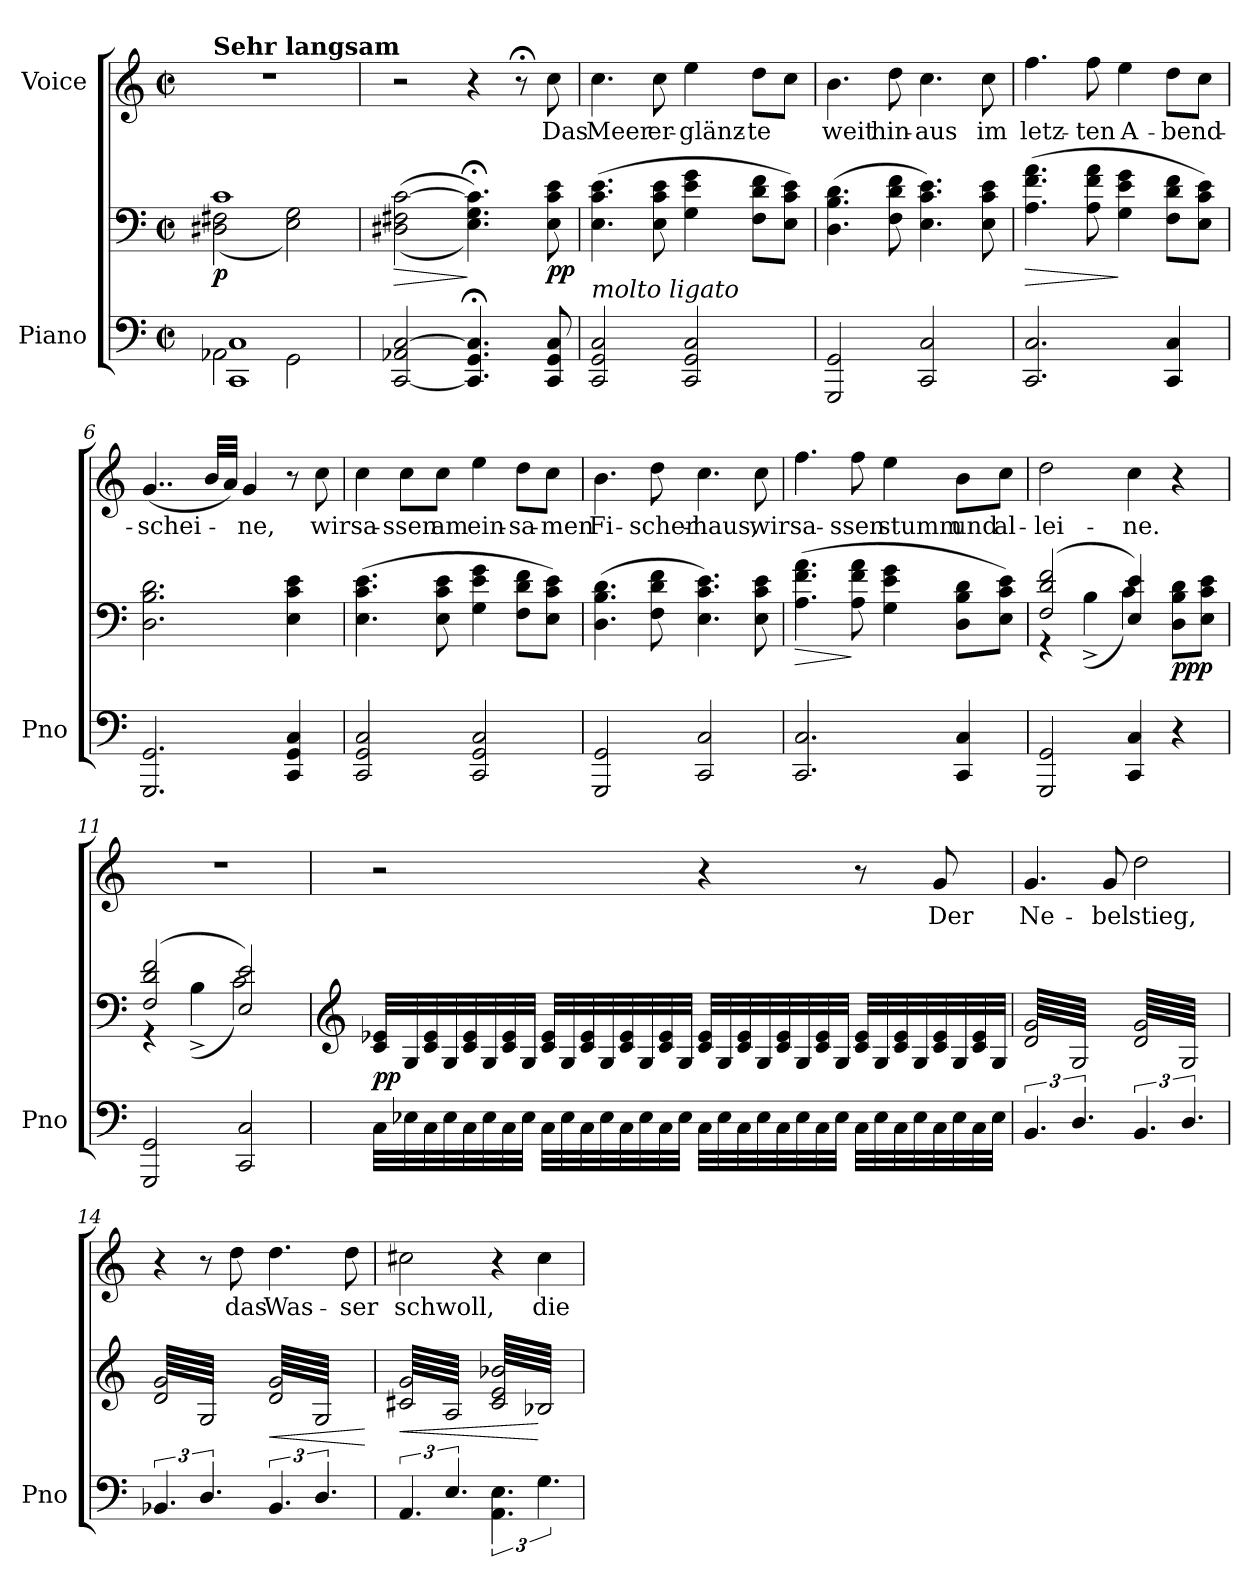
**kern	**kern	**dynam	**kern	**text
*part2	*part2	*part2	*part1	*part1
*staff3	*staff2	*staff2/3	*staff1	*staff1
*I"Piano	*	*	*I"Voice	*
*I'Pno	*	*	*	*
*clefF4	*clefF4	*	*clefG2	*
*k[]	*k[]	*	*k[]	*
*M2/2	*M2/2	*	*M2/2	*
*met(c|)	*met(c|)	*	*met(c|)	*
=1	=1	=1	=1	=1
*^	*^	*	*	*
!	!	!	!	!	!LO:TX:a:B:t=Sehr langsam	!
!	!	!	!	!LO:DY:b	!	!
2AA-X\	1CC 1C	1c	(<2D#X\ 2F#X\	p	1r	.
2GG\	.	.	2E\ 2G\)	.	.	.
*v	*v	*	*	*	*	*
=2	=2	=2	=2	=2	=2
!	!	!	!LO:HP:b	!	!
*	*v	*v	*	*	*
[2CC/ 2AA-X/ [2C/	(<(>2D#X\ 2F#X\ [2c\	>	2r	.
4.CC/]; 4.GG/; 4.C/];	4.E\;< 4.G\;< 4.c\];<))	]	4r	.
.	.	.	8r;<	.
!	!	!LO:DY:b	!	!LO:LY:b
8CC/ 8GG/ 8C/	8E\ 8c\ 8e\	pp	8cc\	Das
=3	=3	=3	=3	=3
!LO:TX:a:i:t=molto ligato	!	!	!	!
!	!	!	!	!LO:LY:b
2CC/ 2GG/ 2C/	(>4.E\ 4.c\ 4.e\	.	4.cc\	Meer
!	!	!	!	!LO:LY:b
.	8E\ 8c\ 8e\	.	8cc\	er-
!	!	!	!	!LO:LY:b
2CC/ 2GG/ 2C/	4G\ 4e\ 4g\	.	4ee\	-glänz-
!	!	!	!	!LO:LY:b
.	8F\ 8d\ 8f\L	.	8dd\L	-te
.	8E\ 8c\ 8e\J)	.	8cc\J	.
=4	=4	=4	=4	=4
!	!	!	!	!LO:LY:b
2GGG/ 2GG/	(>4.D\ 4.B\ 4.d\	.	4.b\	weit
!	!	!	!	!LO:LY:b
.	8F\ 8d\ 8f\	.	8dd\	hin-
!	!	!	!	!LO:LY:b
2CC/ 2C/	4.E\ 4.c\ 4.e\)	.	4.cc\	-aus
!	!	!	!	!LO:LY:b
.	8E\ 8c\ 8e\	.	8cc\	im
=5	=5	=5	=5	=5
!	!	!LO:HP:b	!	!LO:LY:b
2.CC/ 2.C/	(>4.A\ 4.f\ 4.a\	>	4.ff\	letz-
!	!	!	!	!LO:LY:b
.	8A\ 8f\ 8a\	.	8ff\	-ten
!	!	!	!	!LO:LY:b
.	4G\ 4e\ 4g\	]	4ee\	A-
!	!	!	!	!LO:LY:b
4CC/ 4C/	8F\ 8d\ 8f\L	.	8dd\L	-bend-
.	8E\ 8c\ 8e\J)	.	8cc\J	.
!!LO:LB:g=z
=6	=6	=6	=6	=6
!	!	!	!	!LO:LY:b
2.GGG/ 2.GG/	2.D\ 2.B\ 2.d\	.	(<4..g/	-schei-
.	.	.	32b/LLL	.
.	.	.	32a/JJJ)	.
!	!	!	!	!LO:LY:b
.	.	.	4g/	-ne,
4CC/ 4GG/ 4C/	4E\ 4c\ 4e\	.	8r	.
!	!	!	!	!LO:LY:b
.	.	.	8cc\	wir
=7	=7	=7	=7	=7
!	!	!	!	!LO:LY:b
2CC/ 2GG/ 2C/	(>4.E\ 4.c\ 4.e\	.	4cc\	sa-
!	!	!	!	!LO:LY:b
.	.	.	8cc\L	-ssen
!	!	!	!	!LO:LY:b
.	8E\ 8c\ 8e\	.	8cc\J	am
!	!	!	!	!LO:LY:b
2CC/ 2GG/ 2C/	4G\ 4e\ 4g\	.	4ee\	ein-
!	!	!	!	!LO:LY:b
.	8F\ 8d\ 8f\L	.	8dd\L	-sa-
!	!	!	!	!LO:LY:b
.	8E\ 8c\ 8e\J)	.	8cc\J	-men
=8	=8	=8	=8	=8
!	!	!	!	!LO:LY:b
2GGG/ 2GG/	(>4.D\ 4.B\ 4.d\	.	4.b\	Fi-
!	!	!	!	!LO:LY:b
.	8F\ 8d\ 8f\	.	8dd\	-scher-
!	!	!	!	!LO:LY:b
2CC/ 2C/	4.E\ 4.c\ 4.e\)	.	4.cc\	-haus,
!	!	!	!	!LO:LY:b
.	8E\ 8c\ 8e\	.	8cc\	wir
=9	=9	=9	=9	=9
!	!	!LO:HP:b	!	!LO:LY:b
2.CC/ 2.C/	(>4.A\ 4.f\ 4.a\	>	4.ff\	sa-
!	!	!	!	!LO:LY:b
.	8A\ 8f\ 8a\	]	8ff\	-ssen
!	!	!	!	!LO:LY:b
.	4G\ 4e\ 4g\	.	4ee\	stumm
!	!	!	!	!LO:LY:b
4CC/ 4C/	8D\ 8B\ 8d\L	.	8b\L	und
!	!	!	!	!LO:LY:b
.	8E\ 8c\ 8e\J)	.	8cc\J	al-
=10	=10	=10	=10	=10
*	*^	*	*	*
!	!	!	!	!	!LO:LY:b
2GGG/ 2GG/	(>2F/ 2d/ 2f/	4r	.	2dd\	-lei-
.	.	(<4B^\	.	.	.
!	!	!	!	!	!LO:LY:b
4CC/ 4C/	4E/ 4e/)	4c\)	.	4cc\	-ne.
!	!	!	!LO:DY:b	!	!
4r	4rFFFyy	8D\ 8B\ 8d\L	ppp	4r	.
.	.	8E\ 8c\ 8e\J	.	.	.
!!LO:LB:g=z
=11	=11	=11	=11	=11	=11
2GGG/ 2GG/	(>2F/ 2d/ 2f/	4r	.	1r	.
.	.	(<4B^\	.	.	.
2CC/ 2C/	2E/ 2e/)	2c\)	.	.	.
*	*v	*v	*	*	*
=12	=12	=12	=12	=12
*	*clefG2	*	*	*
*	*^	*	*	*
!	!	!	!LO:DY:b	!	!
*	*v	*v	*	*	*
32C\LLL	32c/ 32e-X/LLL	pp	2r	.
32E-X\	32G/	.	.	.
32C\	32c/ 32e-/	.	.	.
32E-\	32G/	.	.	.
32C\	32c/ 32e-/	.	.	.
32E-\	32G/	.	.	.
32C\	32c/ 32e-/	.	.	.
32E-\JJJ	32G/JJJ	.	.	.
32C\LLL	32c/ 32e-/LLL	.	.	.
32E-\	32G/	.	.	.
32C\	32c/ 32e-/	.	.	.
32E-\	32G/	.	.	.
32C\	32c/ 32e-/	.	.	.
32E-\	32G/	.	.	.
32C\	32c/ 32e-/	.	.	.
32E-\JJJ	32G/JJJ	.	.	.
32C\LLL	32c/ 32e-/LLL	.	4r	.
32E-\	32G/	.	.	.
32C\	32c/ 32e-/	.	.	.
32E-\	32G/	.	.	.
32C\	32c/ 32e-/	.	.	.
32E-\	32G/	.	.	.
32C\	32c/ 32e-/	.	.	.
32E-\JJJ	32G/JJJ	.	.	.
32C\LLL	32c/ 32e-/LLL	.	8r	.
32E-\	32G/	.	.	.
32C\	32c/ 32e-/	.	.	.
32E-\	32G/	.	.	.
!	!	!	!	!LO:LY:b
32C\	32c/ 32e-/	.	8g/	Der
32E-\	32G/	.	.	.
32C\	32c/ 32e-/	.	.	.
32E-\JJJ	32G/JJJ	.	.	.
=13	=13	=13	=13	=13
!	!	!	!	!LO:LY:b
*	*tremolo	*	*	*
6.BB/	64d/ 64g/LLLL	.	4.g/	Ne-
.	64G/	.	.	.
.	64d/ 64g/	.	.	.
.	64G/	.	.	.
.	64d/ 64g/	.	.	.
.	64G/	.	.	.
.	64d/ 64g/	.	.	.
.	64G/	.	.	.
.	64d/ 64g/	.	.	.
.	64G/	.	.	.
.	64d/ 64g/	.	.	.
.	64G/	.	.	.
.	64d/ 64g/	.	.	.
.	64G/	.	.	.
.	64d/ 64g/	.	.	.
.	64G/	.	.	.
6.D/	64d/ 64g/	.	.	.
.	64G/	.	.	.
.	64d/ 64g/	.	.	.
.	64G/	.	.	.
.	64d/ 64g/	.	.	.
.	64G/	.	.	.
.	64d/ 64g/	.	.	.
.	64G/	.	.	.
!	!	!	!	!LO:LY:b
.	64d/ 64g/	.	8g/	-bel
.	64G/	.	.	.
.	64d/ 64g/	.	.	.
.	64G/	.	.	.
.	64d/ 64g/	.	.	.
.	64G/	.	.	.
.	64d/ 64g/	.	.	.
.	64G/JJJJ	.	.	.
!	!	!	!	!LO:LY:b
6.BB/	64d/ 64g/LLLL	.	2dd\	stieg,
.	64G/	.	.	.
.	64d/ 64g/	.	.	.
.	64G/	.	.	.
.	64d/ 64g/	.	.	.
.	64G/	.	.	.
.	64d/ 64g/	.	.	.
.	64G/	.	.	.
.	64d/ 64g/	.	.	.
.	64G/	.	.	.
.	64d/ 64g/	.	.	.
.	64G/	.	.	.
.	64d/ 64g/	.	.	.
.	64G/	.	.	.
.	64d/ 64g/	.	.	.
.	64G/	.	.	.
6.D/	64d/ 64g/	.	.	.
.	64G/	.	.	.
.	64d/ 64g/	.	.	.
.	64G/	.	.	.
.	64d/ 64g/	.	.	.
.	64G/	.	.	.
.	64d/ 64g/	.	.	.
.	64G/	.	.	.
.	64d/ 64g/	.	.	.
.	64G/	.	.	.
.	64d/ 64g/	.	.	.
.	64G/	.	.	.
.	64d/ 64g/	.	.	.
.	64G/	.	.	.
.	64d/ 64g/	.	.	.
.	64G/JJJJ	.	.	.
!!LO:LB:g=z
=14	=14	=14	=14	=14
6.BB-X/	64d/ 64g/LLLL	.	4r	.
.	64G/	.	.	.
.	64d/ 64g/	.	.	.
.	64G/	.	.	.
.	64d/ 64g/	.	.	.
.	64G/	.	.	.
.	64d/ 64g/	.	.	.
.	64G/	.	.	.
.	64d/ 64g/	.	.	.
.	64G/	.	.	.
.	64d/ 64g/	.	.	.
.	64G/	.	.	.
.	64d/ 64g/	.	.	.
.	64G/	.	.	.
.	64d/ 64g/	.	.	.
.	64G/	.	.	.
6.D/	64d/ 64g/	.	8r	.
.	64G/	.	.	.
.	64d/ 64g/	.	.	.
.	64G/	.	.	.
.	64d/ 64g/	.	.	.
.	64G/	.	.	.
.	64d/ 64g/	.	.	.
.	64G/	.	.	.
!	!	!	!	!LO:LY:b
.	64d/ 64g/	.	8dd\	das
.	64G/	.	.	.
.	64d/ 64g/	.	.	.
.	64G/	.	.	.
.	64d/ 64g/	.	.	.
.	64G/	.	.	.
.	64d/ 64g/	.	.	.
.	64G/JJJJ	.	.	.
!	!	!LO:HP:b	!	!LO:LY:b
6.BB-/	64d/ 64g/LLLL	<	4.dd\	Was-
.	64G/	.	.	.
.	64d/ 64g/	.	.	.
.	64G/	.	.	.
.	64d/ 64g/	.	.	.
.	64G/	.	.	.
.	64d/ 64g/	.	.	.
.	64G/	.	.	.
.	64d/ 64g/	.	.	.
.	64G/	.	.	.
.	64d/ 64g/	.	.	.
.	64G/	.	.	.
.	64d/ 64g/	.	.	.
.	64G/	.	.	.
.	64d/ 64g/	.	.	.
.	64G/	.	.	.
6.D/	64d/ 64g/	.	.	.
.	64G/	.	.	.
.	64d/ 64g/	.	.	.
.	64G/	.	.	.
.	64d/ 64g/	.	.	.
.	64G/	.	.	.
.	64d/ 64g/	.	.	.
.	64G/	.	.	.
!	!	!	!	!LO:LY:b
.	64d/ 64g/	.	8dd\	-ser
.	64G/	.	.	.
.	64d/ 64g/	.	.	.
.	64G/	.	.	.
.	64d/ 64g/	.	.	.
.	64G/	.	.	.
.	64d/ 64g/	.	.	.
.	64G/JJJJ	.	.	.
.	.	[	.	.
!!LO:PB:g=z
=15	=15	=15	=15	=15
!	!	!LO:HP:b	!	!LO:LY:b
6.AA/	64c#X/ 64g/LLLL	<	2cc#X\	schwoll,
.	64A/	.	.	.
.	64c#X/ 64g/	.	.	.
.	64A/	.	.	.
.	64c#X/ 64g/	.	.	.
.	64A/	.	.	.
.	64c#X/ 64g/	.	.	.
.	64A/	.	.	.
.	64c#X/ 64g/	.	.	.
.	64A/	.	.	.
.	64c#X/ 64g/	.	.	.
.	64A/	.	.	.
.	64c#X/ 64g/	.	.	.
.	64A/	.	.	.
.	64c#X/ 64g/	.	.	.
.	64A/	.	.	.
6.E/	64c#X/ 64g/	.	.	.
.	64A/	.	.	.
.	64c#X/ 64g/	.	.	.
.	64A/	.	.	.
.	64c#X/ 64g/	.	.	.
.	64A/	.	.	.
.	64c#X/ 64g/	.	.	.
.	64A/	.	.	.
.	64c#X/ 64g/	.	.	.
.	64A/	.	.	.
.	64c#X/ 64g/	.	.	.
.	64A/	.	.	.
.	64c#X/ 64g/	.	.	.
.	64A/	.	.	.
.	64c#X/ 64g/	.	.	.
.	64A/JJJJ	.	.	.
6.AA\ 6.E\	64c#/ 64e/ 64b-X/LLLL	.	4r	.
.	64B-X/	.	.	.
.	64c#/ 64e/ 64b-X/	.	.	.
.	64B-X/	.	.	.
.	64c#/ 64e/ 64b-X/	.	.	.
.	64B-X/	.	.	.
.	64c#/ 64e/ 64b-X/	.	.	.
.	64B-X/	.	.	.
.	64c#/ 64e/ 64b-X/	.	.	.
.	64B-X/	.	.	.
.	64c#/ 64e/ 64b-X/	.	.	.
.	64B-X/	.	.	.
.	64c#/ 64e/ 64b-X/	.	.	.
.	64B-X/	.	.	.
.	64c#/ 64e/ 64b-X/	.	.	.
.	64B-X/	.	.	.
!	!	!	!	!LO:LY:b
6.G\	64c#/ 64e/ 64b-X/	[	4cc#\	die
.	64B-X/	.	.	.
.	64c#/ 64e/ 64b-X/	.	.	.
.	64B-X/	.	.	.
.	64c#/ 64e/ 64b-X/	.	.	.
.	64B-X/	.	.	.
.	64c#/ 64e/ 64b-X/	.	.	.
.	64B-X/	.	.	.
.	64c#/ 64e/ 64b-X/	.	.	.
.	64B-X/	.	.	.
.	64c#/ 64e/ 64b-X/	.	.	.
.	64B-X/	.	.	.
.	64c#/ 64e/ 64b-X/	.	.	.
.	64B-X/	.	.	.
.	64c#/ 64e/ 64b-X/	.	.	.
.	64B-X/JJJJ	.	.	.
*	*Xtremolo	*	*	*
.	.	.	.	.
.	.	.	.	.
.	.	.	.	.
.	.	.	.	.
.	.	.	.	.
.	.	.	.	.
.	.	.	.	.
.	.	.	.	.
.	.	.	.	.
.	.	.	.	.
.	.	.	.	.
.	.	.	.	.
.	.	.	.	.
.	.	.	.	.
.	.	.	.	.
.	.	.	.	.
=	=	=	=	=
*-	*-	*-	*-	*-
